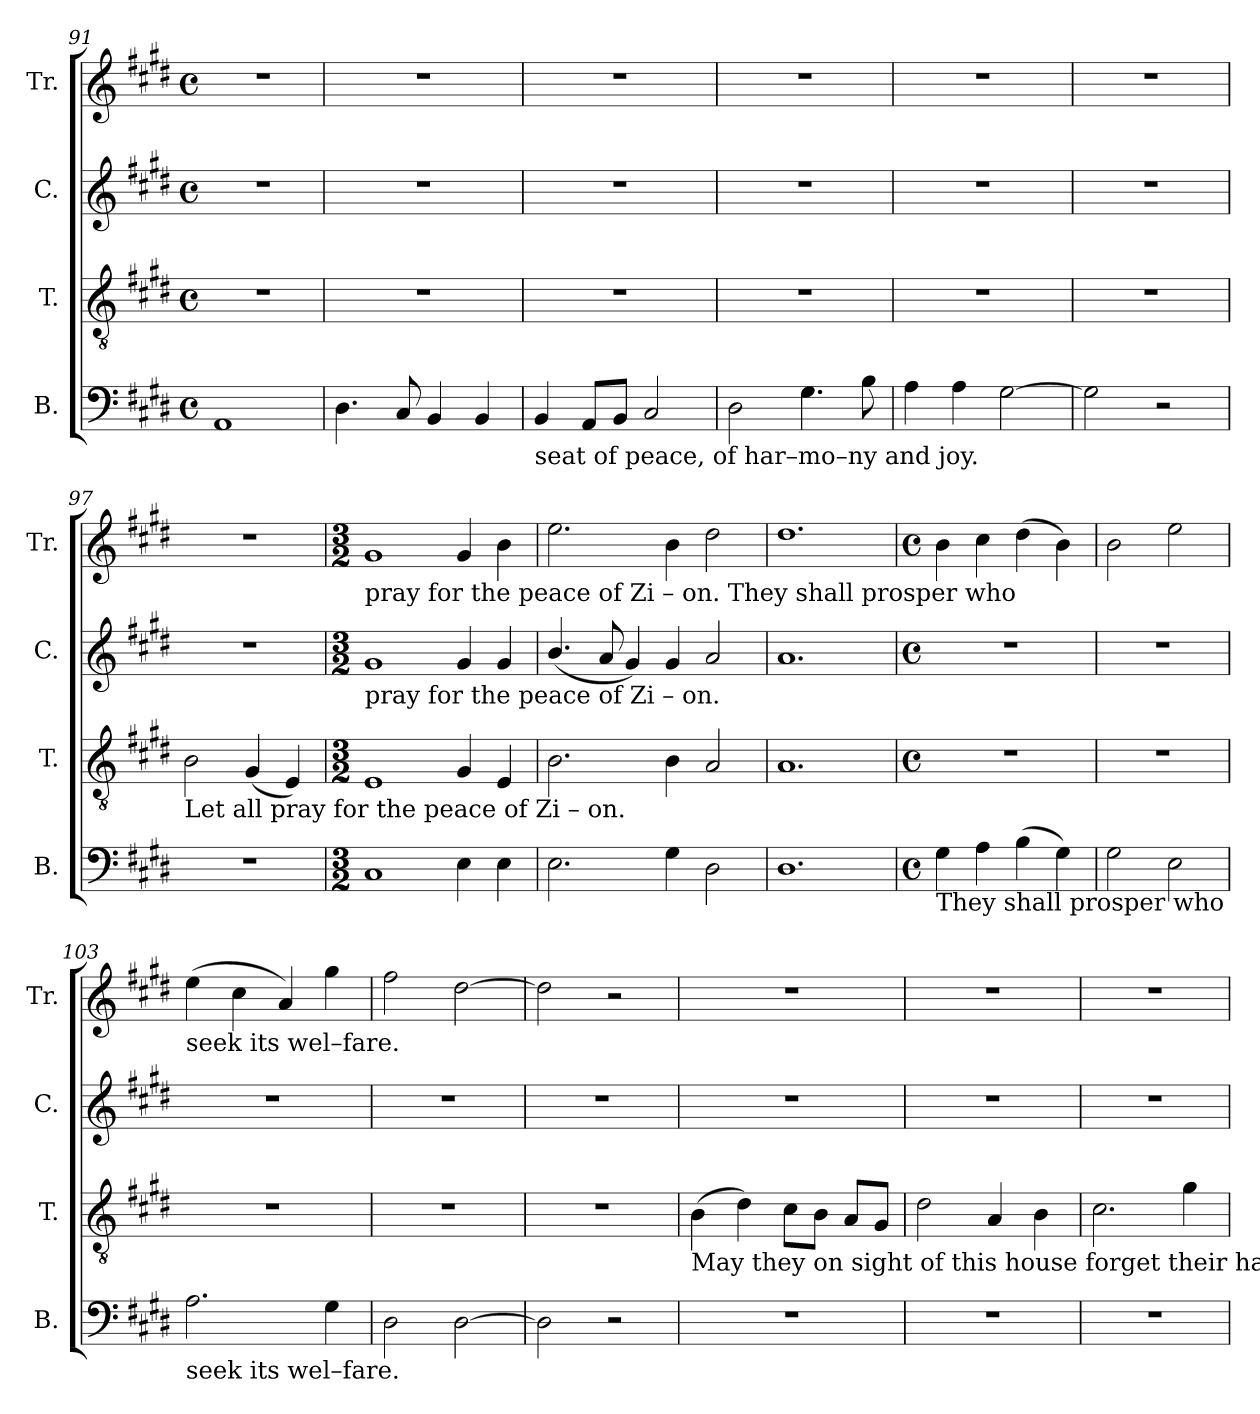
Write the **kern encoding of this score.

**kern	**kern	**kern	**kern
*part4	*part3	*part2	*part1
*staff4	*staff3	*staff2	*staff1
*I"B.	*I"T.	*I"C.	*I"Tr.
*I'B.	*I'T.	*I'C.	*I'Tr.
*clefF4	*clefGv2	*clefG2	*clefG2
*k[f#c#g#d#]	*k[f#c#g#d#]	*k[f#c#g#d#]	*k[f#c#g#d#]
*M4/4	*M4/4	*M4/4	*M4/4
*met(c)	*met(c)	*met(c)	*met(c)
=91	=91	=91	=91
1AA	1r	1r	1r
=92	=92	=92	=92
4.D#\	1r	1r	1r
8C#/	.	.	.
4BB/	.	.	.
4BB/	.	.	.
!!LO:LB:g=z
=93	=93	=93	=93
!LO:TX:b:t=seat  of  peace,  of   har–mo–ny and joy.	!	!	!
4BB/	1r	1r	1r
8AA/L	.	.	.
8BB/J	.	.	.
2C#/	.	.	.
=94	=94	=94	=94
2D#\	1r	1r	1r
4.G#\	.	.	.
8B\	.	.	.
=95	=95	=95	=95
4A\	1r	1r	1r
4A\	.	.	.
[2G#\	.	.	.
=96	=96	=96	=96
2G#\]	1r	1r	1r
2r	.	.	.
=97	=97	=97	=97
!	!LO:TX:b:t=Let   all            pray  for  the  peace            of   Zi   –   on.	!	!
1r	2B\	1r	1r
.	(4G#/	.	.
.	4E/)	.	.
=98	=98	=98	=98
*M3/2	*M3/2	*M3/2	*M3/2
!	!	!	!LO:TX:b:t=pray  for  the  peace         of   Zi   –  on.           They shall prosper who
!	!	!LO:TX:b:t=pray  for  the  peace         of   Zi   –  on.	!
1C#	1E	1g#	1g#
4E\	4G#/	4g#/	4g#/
4E\	4E/	4g#/	4b\
=99	=99	=99	=99
2.E\	2.B\	(4.b/	2.ee\
.	.	8a/	.
.	.	4g#/)	.
4G#\	4B\	4g#/	4b\
2D#\	2A/	2a/	2dd#\
=100	=100	=100	=100
1.D#	1.A	1.a	1.dd#
=101	=101	=101	=101
*M4/4	*M4/4	*M4/4	*M4/4
*met(c)	*met(c)	*met(c)	*met(c)
!LO:TX:b:t=They shall prosper who	!	!	!
4G#\	1r	1r	4b\
4A\	.	.	4cc#\
(4B\	.	.	(4dd#\
4G#\)	.	.	4b\)
=102	=102	=102	=102
2G#\	1r	1r	2b\
2E\	.	.	2ee\
!!LO:LB:g=z
=103	=103	=103	=103
!	!	!	!LO:TX:b:t=seek       its    wel–fare.
!LO:TX:b:t=seek        its   wel–fare.	!	!	!
2.A\	1r	1r	(4ee\
.	.	.	4cc#\
.	.	.	4a/)
4G#\	.	.	4gg#\
=104	=104	=104	=104
2D#\	1r	1r	2ff#\
[2D#\	.	.	[2dd#\
=105	=105	=105	=105
2D#\]	1r	1r	2dd#\]
2r	.	.	2r
=106	=106	=106	=106
!	!LO:TX:b:t=May    they    on     sight  of this house forget  their         hatred, And  be  u–ni–ted  in    the   bonds of	!	!
1r	(4B\	1r	1r
.	4d#\)	.	.
.	8c#\L	.	.
.	8B\J	.	.
.	8A/L	.	.
.	8G#/J	.	.
=107	=107	=107	=107
1r	2d#\	1r	1r
.	4A/	.	.
.	4B\	.	.
=108	=108	=108	=108
1r	2.c#\	1r	1r
.	4g#\	.	.
=	=	=	=
*-	*-	*-	*-
